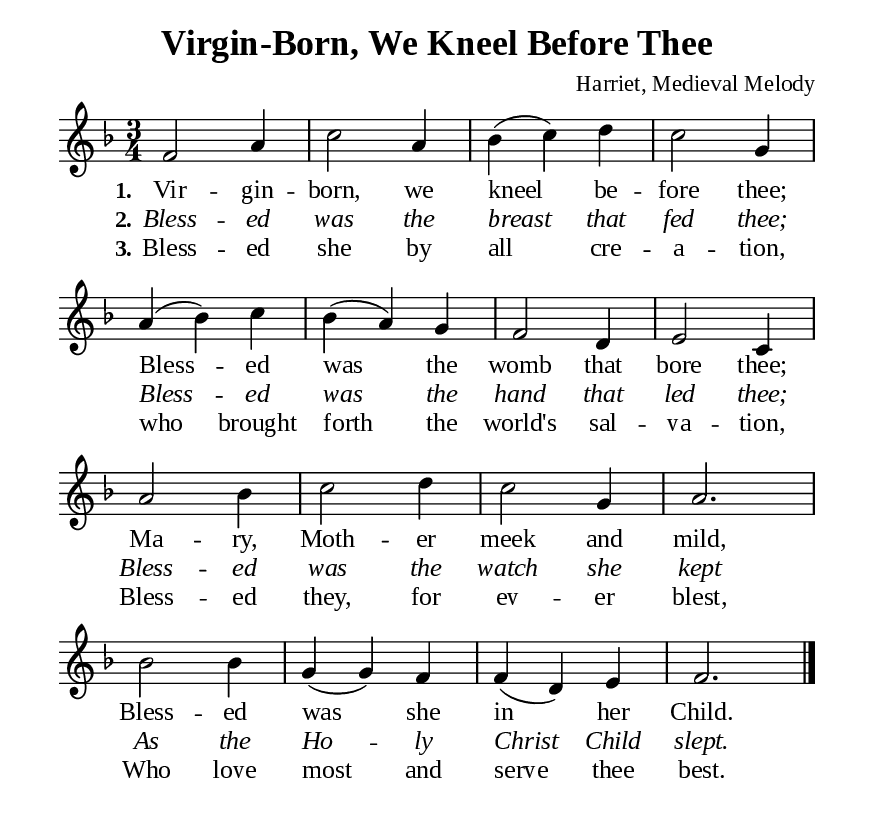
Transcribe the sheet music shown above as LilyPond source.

%%%%%%%%%%%%%%%%%%%%%%%%%%%%%
% CONTENTS OF THIS DOCUMENT
% 1. Common settings
% 2. Verse music
% 3. Verse lyrics
% 4. Layout
%%%%%%%%%%%%%%%%%%%%%%%%%%%%%

%%%%%%%%%%%%%%%%%%%%%%%%%%%%%
% 1. Common settings
%%%%%%%%%%%%%%%%%%%%%%%%%%%%%
\version "2.22.1"

\header {
  title = "Virgin-Born, We Kneel Before Thee"
  composer = "Harriet, Medieval Melody"
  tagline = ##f
}

global= {
  \key f \major
  \time 3/4
  \override Score.BarNumber.break-visibility = ##(#f #f #f)
  \override Lyrics.LyricSpace.minimum-distance = #3.0
}

\paper {
  #(set-paper-size "a5")
  top-margin = 3.2\mm
  bottom-marign = 10\mm
  left-margin = 10\mm
  right-margin = 10\mm
  indent = #0
  #(define fonts
	 (make-pango-font-tree "Liberation Serif"
	 		       "Liberation Serif"
			       "Liberation Serif"
			       (/ 20 20)))
  system-system-spacing = #'((basic-distance . 3) (padding . 3))
}

printItalic = {
  \override LyricText.font-shape = #'italic
}

%%%%%%%%%%%%%%%%%%%%%%%%%%%%%
% 2. Verse music
%%%%%%%%%%%%%%%%%%%%%%%%%%%%%
musicVerseSoprano = \relative c' {
  %{	01	%} f2 a4 |
  %{	02	%} c2 a4 |
  %{	03	%} bes (c) d |
  %{	04	%} c2 g4 |
  %{	05	%} a (bes) c |
  %{	06	%} bes (a) g |
  %{	07	%} f2 d4 |
  %{	08	%} e2 c4 |
  %{	09	%} a'2 bes4 |
  %{	10	%} c2 d4 |
  %{	11	%} c2 g4 |
  %{	12	%} a2. |
  %{	13	%} bes2 bes4 |
  %{	14	%} g (g) f |
  %{	15	%} f (d) e |
  %{	16	%} f2. \bar "|."
}

%%%%%%%%%%%%%%%%%%%%%%%%%%%%%
% 3. Verse lyrics
%%%%%%%%%%%%%%%%%%%%%%%%%%%%%
verseOne = \lyricmode {
  \set stanza = #"1."
  Vir -- gin -- born, we kneel be -- fore thee;
  Bless -- ed was the womb that bore thee;
  Ma -- ry, Moth -- er meek and mild,
  Bless -- ed was she in her Child.
}

verseTwo = \lyricmode {
  \set stanza = #"2."
  Bless -- ed was the breast that fed thee;
  Bless -- ed was the hand that led thee;
  Bless -- ed was the watch she kept
  As the Ho -- ly Christ Child slept.
}

verseThree = \lyricmode {
  \set stanza = #"3."
  Bless -- ed she by all cre -- a -- tion,
  who brought forth the world's sal -- va -- tion,
  Bless -- ed they, for ev -- er blest,
  Who love most and serve thee best.
}

%%%%%%%%%%%%%%%%%%%%%%%%%%%%%
% 4. Layout
%%%%%%%%%%%%%%%%%%%%%%%%%%%%%
\score {
    \new ChoirStaff <<
      \new Staff <<
        \clef "treble"
        \new Voice = "sopranos" { \global   \musicVerseSoprano }
      >>
      \new Lyrics \lyricsto sopranos \verseOne
      \new Lyrics \with \printItalic \lyricsto sopranos \verseTwo
      \new Lyrics \lyricsto sopranos \verseThree
    >>
}
